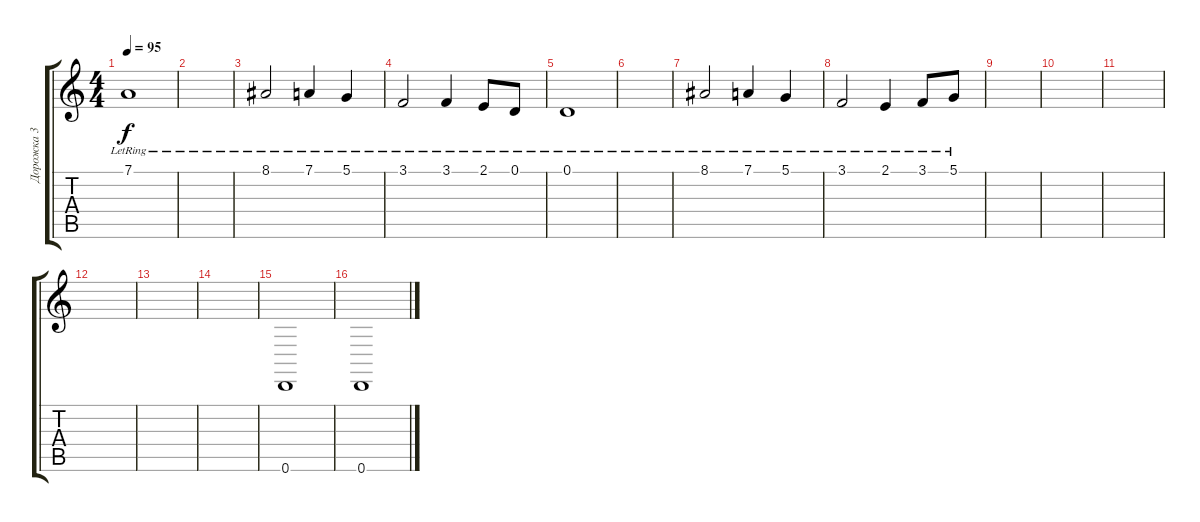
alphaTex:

\track ("Дорожка 3" "Дорожка 3") {instrument stringensemble2}
\staff {score tabs}
\tuning (D4 A3 F3 C3 G2 D2) {hide}
\ts (4 4)
\tempo 95
\clef g2
\ks c
7.1{lr}.1{dy f} |
|
8.1{lr}.2 7.1{lr}.4 5.1{lr}.4 |
3.1{lr}.2 3.1{lr}.4 2.1{lr}.8 0.1{lr}.8 |
0.1{lr}.1 |
|
8.1{lr}.2 7.1{lr}.4 5.1{lr}.4 |
3.1{lr}.2 2.1{lr}.4 3.1{lr}.8 5.1{lr}.8 |
|
|
|
|
|
|
0.6.1 |
0.6.1
